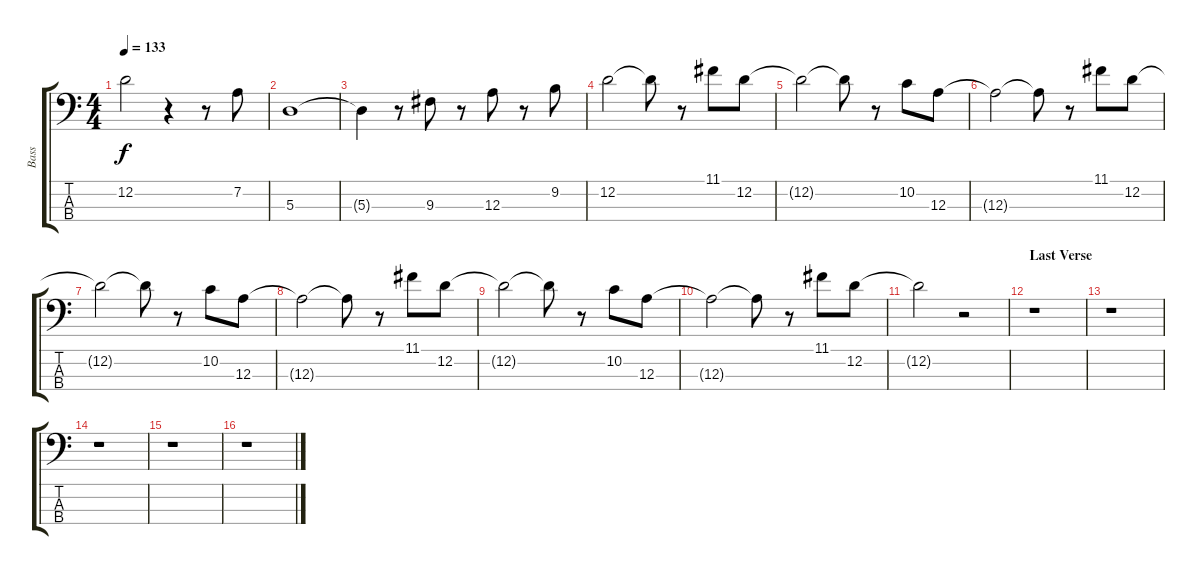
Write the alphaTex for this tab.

\track ("Bass" "Bass") {instrument fretlessbass}
\staff {score tabs}
\tuning (G2 D2 A1 E1) {hide}
\ts (4 4)
\tempo 133
\clef f4
\ks c
12.2.2{dy f} r.4 r.8 7.2.8 |
5.3.1 |
5.3{t}.4 r.8 9.3.8 r.8 12.3.8 r.8 9.2.8 |
12.2.2 12.2{t}.8 r.8 11.1.8 12.2.8 |
12.2{t}.2 12.2{t}.8 r.8 10.2.8 12.3.8 |
12.3{t}.2 12.3{t}.8 r.8 11.1.8 12.2.8 |
12.2{t}.2{volume 10} 12.2{t}.8 r.8 10.2.8 12.3.8 |
12.3{t}.2 12.3{t}.8 r.8 11.1.8 12.2.8 |
12.2{t}.2{volume 4} 12.2{t}.8 r.8 10.2.8 12.3.8 |
12.3{t}.2 12.3{t}.8 r.8 11.1.8 12.2.8 |
12.2{t}.2 r.2 |
\section ("" "Last Verse")
r.1 |
r.1 |
r.1 |
r.1 |
r.1
